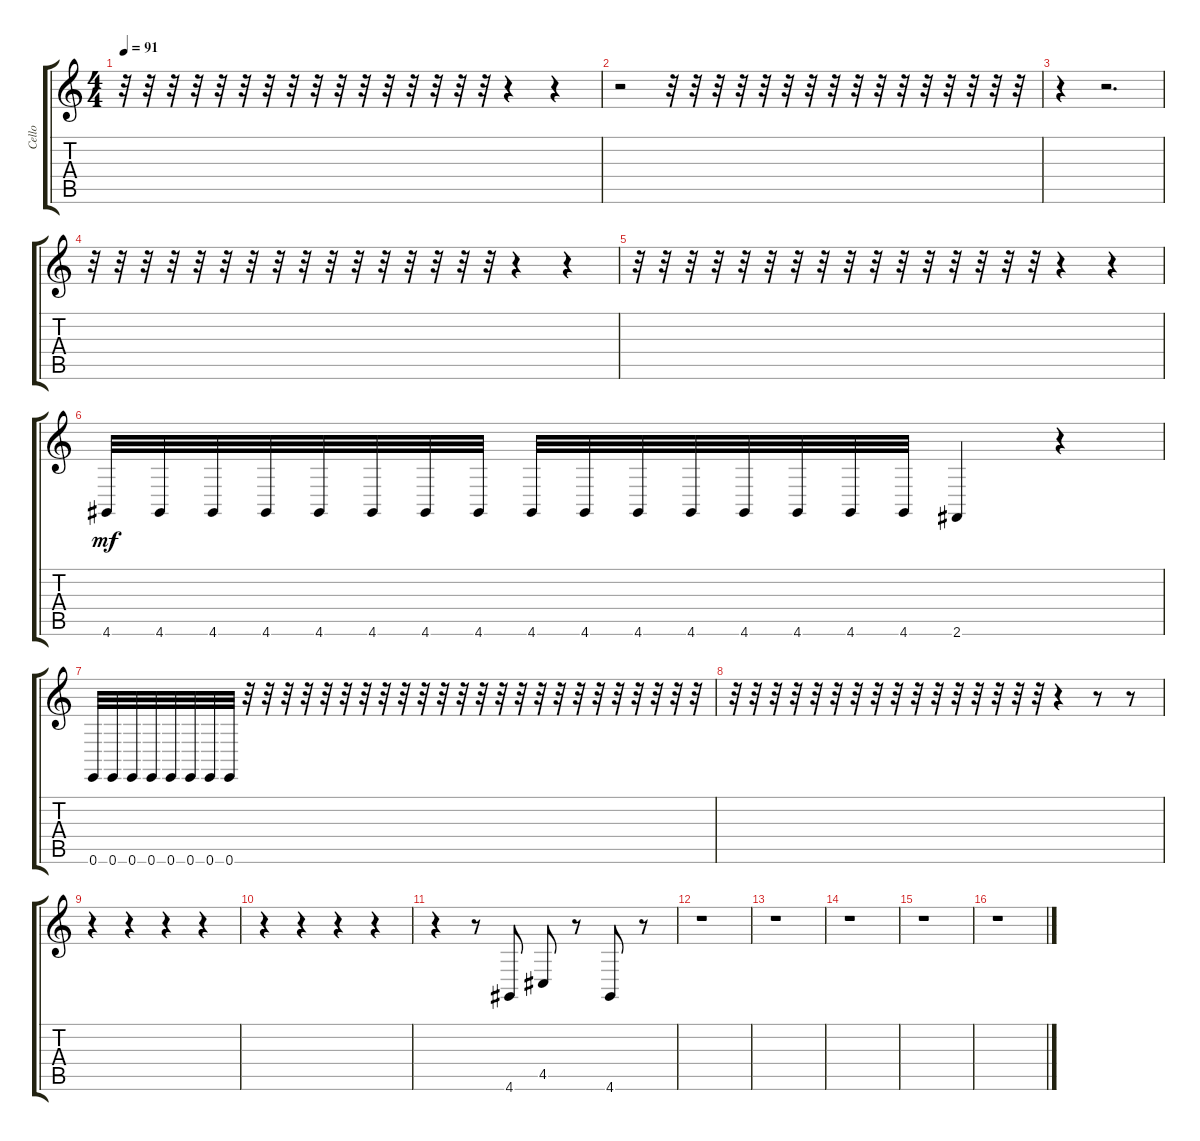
\track ("Cello" "Cello") {instrument cello}
\staff {score tabs}
\tuning (E4 B3 G3 D3 A2 E2) {hide}
\ts (4 4)
\tempo 91
\clef g2
\ks c
r.32{dy mf} r.32 r.32 r.32 r.32 r.32 r.32 r.32 r.32 r.32 r.32 r.32 r.32 r.32 r.32 r.32 r.4 r.4 |
r.2 r.32 r.32 r.32 r.32 r.32 r.32 r.32 r.32 r.32 r.32 r.32 r.32 r.32 r.32 r.32 r.32 |
r.4 r.2{d} |
r.32 r.32 r.32 r.32 r.32 r.32 r.32 r.32 r.32 r.32 r.32 r.32 r.32 r.32 r.32 r.32 r.4 r.4 |
r.32 r.32 r.32 r.32 r.32 r.32 r.32 r.32 r.32 r.32 r.32 r.32 r.32 r.32 r.32 r.32 r.4 r.4 |
4.6.32 4.6.32 4.6.32 4.6.32 4.6.32 4.6.32 4.6.32 4.6.32 4.6.32 4.6.32 4.6.32 4.6.32 4.6.32 4.6.32 4.6.32 4.6.32 2.6.4 r.4 |
0.6.32 0.6.32 0.6.32 0.6.32 0.6.32 0.6.32 0.6.32 0.6.32 r.32 r.32 r.32 r.32 r.32 r.32 r.32 r.32 r.32 r.32 r.32 r.32 r.32 r.32 r.32 r.32 r.32 r.32 r.32 r.32 r.32 r.32 r.32 r.32 |
r.32 r.32 r.32 r.32 r.32 r.32 r.32 r.32 r.32 r.32 r.32 r.32 r.32 r.32 r.32 r.32 r.4 r.8 r.8 |
r.4 r.4 r.4 r.4 |
r.4 r.4 r.4 r.4 |
r.4 r.8 4.6.8 4.5.8 r.8 4.6.8 r.8 |
r.1 |
r.1 |
r.1 |
r.1 |
r.1
